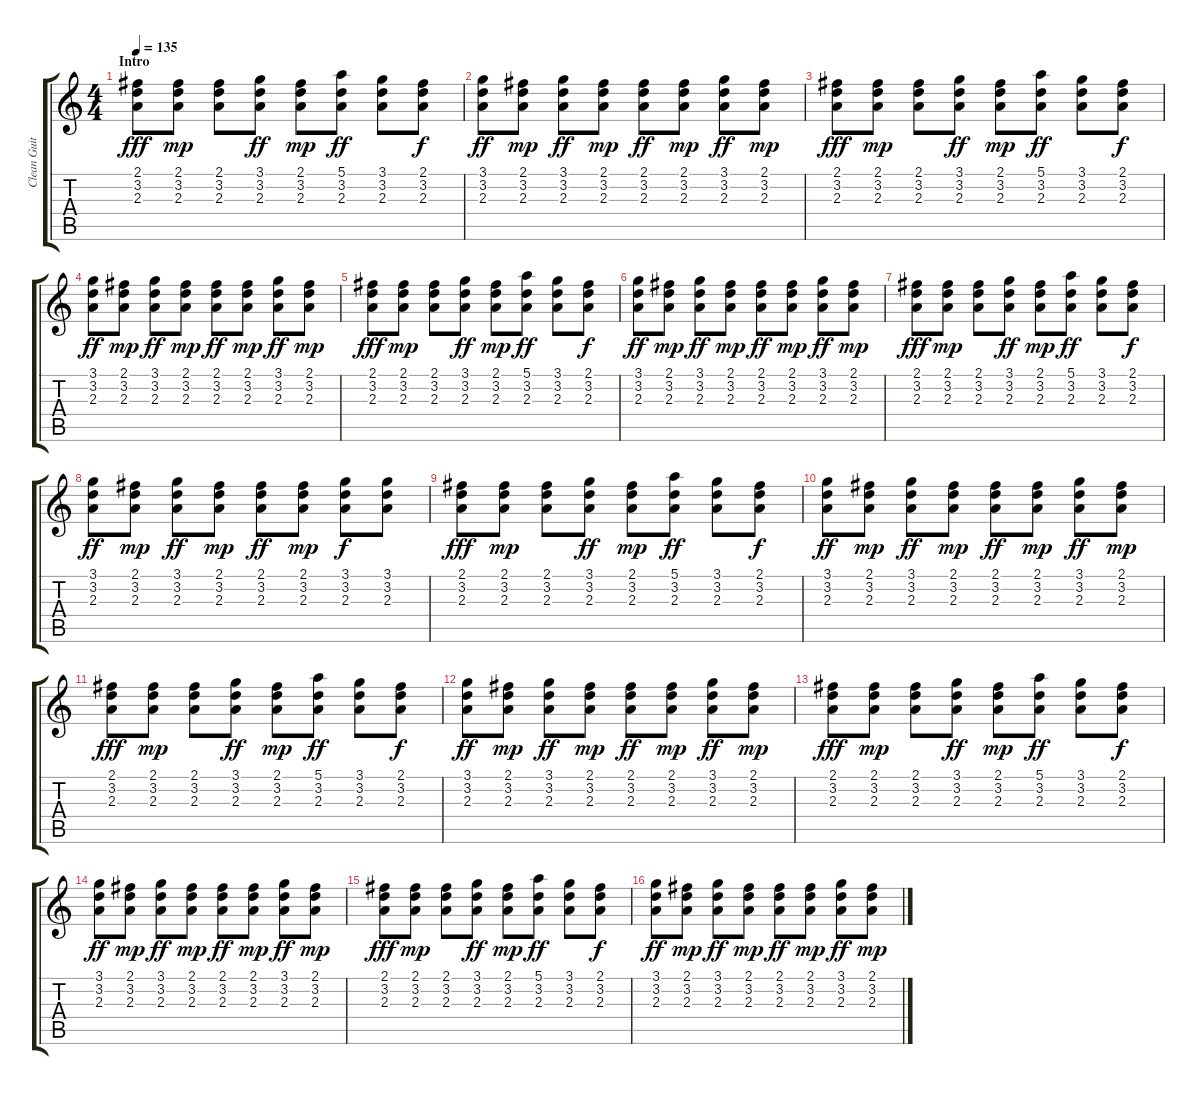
\track ("Clean Guitar " "Clean Guit") {instrument electricguitarclean}
\staff {score tabs}
\tuning (E4 B3 G3 D3 A2 E2) {hide}
\ts (4 4)
\section ("" "Intro")
\tempo 135
\clef g2
\ks c
(2.1 3.2 2.3).8{dy fff instrument electricguitarclean} (2.1 3.2 2.3).8{dy mp} (2.1 3.2 2.3).8 (3.1 3.2 2.3).8{dy ff} (2.1 3.2 2.3).8{dy mp} (5.1 3.2 2.3).8{dy ff} (3.1 3.2 2.3).8 (2.1 3.2 2.3).8{dy f} |
(3.1 3.2 2.3).8{dy ff} (2.1 3.2 2.3).8{dy mp} (3.1 3.2 2.3).8{dy ff} (2.1 3.2 2.3).8{dy mp} (2.1 3.2 2.3).8{dy ff} (2.1 3.2 2.3).8{dy mp} (3.1 3.2 2.3).8{dy ff} (2.1 3.2 2.3).8{dy mp} |
(2.1 3.2 2.3).8{dy fff} (2.1 3.2 2.3).8{dy mp} (2.1 3.2 2.3).8 (3.1 3.2 2.3).8{dy ff} (2.1 3.2 2.3).8{dy mp} (5.1 3.2 2.3).8{dy ff} (3.1 3.2 2.3).8 (2.1 3.2 2.3).8{dy f} |
(3.1 3.2 2.3).8{dy ff} (2.1 3.2 2.3).8{dy mp} (3.1 3.2 2.3).8{dy ff} (2.1 3.2 2.3).8{dy mp} (2.1 3.2 2.3).8{dy ff} (2.1 3.2 2.3).8{dy mp} (3.1 3.2 2.3).8{dy ff} (2.1 3.2 2.3).8{dy mp} |
(2.1 3.2 2.3).8{dy fff} (2.1 3.2 2.3).8{dy mp} (2.1 3.2 2.3).8 (3.1 3.2 2.3).8{dy ff} (2.1 3.2 2.3).8{dy mp} (5.1 3.2 2.3).8{dy ff} (3.1 3.2 2.3).8 (2.1 3.2 2.3).8{dy f} |
(3.1 3.2 2.3).8{dy ff} (2.1 3.2 2.3).8{dy mp} (3.1 3.2 2.3).8{dy ff} (2.1 3.2 2.3).8{dy mp} (2.1 3.2 2.3).8{dy ff} (2.1 3.2 2.3).8{dy mp} (3.1 3.2 2.3).8{dy ff} (2.1 3.2 2.3).8{dy mp} |
(2.1 3.2 2.3).8{dy fff} (2.1 3.2 2.3).8{dy mp} (2.1 3.2 2.3).8 (3.1 3.2 2.3).8{dy ff} (2.1 3.2 2.3).8{dy mp} (5.1 3.2 2.3).8{dy ff} (3.1 3.2 2.3).8 (2.1 3.2 2.3).8{dy f} |
(3.1 3.2 2.3).8{dy ff} (2.1 3.2 2.3).8{dy mp} (3.1 3.2 2.3).8{dy ff} (2.1 3.2 2.3).8{dy mp} (2.1 3.2 2.3).8{dy ff} (2.1 3.2 2.3).8{dy mp} (3.1 3.2 2.3).8{dy f} (3.1 3.2 2.3).8 |
(2.1 3.2 2.3).8{dy fff} (2.1 3.2 2.3).8{dy mp} (2.1 3.2 2.3).8 (3.1 3.2 2.3).8{dy ff} (2.1 3.2 2.3).8{dy mp} (5.1 3.2 2.3).8{dy ff} (3.1 3.2 2.3).8 (2.1 3.2 2.3).8{dy f} |
(3.1 3.2 2.3).8{dy ff} (2.1 3.2 2.3).8{dy mp} (3.1 3.2 2.3).8{dy ff} (2.1 3.2 2.3).8{dy mp} (2.1 3.2 2.3).8{dy ff} (2.1 3.2 2.3).8{dy mp} (3.1 3.2 2.3).8{dy ff} (2.1 3.2 2.3).8{dy mp} |
(2.1 3.2 2.3).8{dy fff} (2.1 3.2 2.3).8{dy mp} (2.1 3.2 2.3).8 (3.1 3.2 2.3).8{dy ff} (2.1 3.2 2.3).8{dy mp} (5.1 3.2 2.3).8{dy ff} (3.1 3.2 2.3).8 (2.1 3.2 2.3).8{dy f} |
(3.1 3.2 2.3).8{dy ff} (2.1 3.2 2.3).8{dy mp} (3.1 3.2 2.3).8{dy ff} (2.1 3.2 2.3).8{dy mp} (2.1 3.2 2.3).8{dy ff} (2.1 3.2 2.3).8{dy mp} (3.1 3.2 2.3).8{dy ff} (2.1 3.2 2.3).8{dy mp} |
(2.1 3.2 2.3).8{dy fff} (2.1 3.2 2.3).8{dy mp} (2.1 3.2 2.3).8 (3.1 3.2 2.3).8{dy ff} (2.1 3.2 2.3).8{dy mp} (5.1 3.2 2.3).8{dy ff} (3.1 3.2 2.3).8 (2.1 3.2 2.3).8{dy f} |
(3.1 3.2 2.3).8{dy ff} (2.1 3.2 2.3).8{dy mp} (3.1 3.2 2.3).8{dy ff} (2.1 3.2 2.3).8{dy mp} (2.1 3.2 2.3).8{dy ff} (2.1 3.2 2.3).8{dy mp} (3.1 3.2 2.3).8{dy ff} (2.1 3.2 2.3).8{dy mp} |
(2.1 3.2 2.3).8{dy fff} (2.1 3.2 2.3).8{dy mp} (2.1 3.2 2.3).8 (3.1 3.2 2.3).8{dy ff} (2.1 3.2 2.3).8{dy mp} (5.1 3.2 2.3).8{dy ff} (3.1 3.2 2.3).8 (2.1 3.2 2.3).8{dy f} |
(3.1 3.2 2.3).8{dy ff} (2.1 3.2 2.3).8{dy mp} (3.1 3.2 2.3).8{dy ff} (2.1 3.2 2.3).8{dy mp} (2.1 3.2 2.3).8{dy ff} (2.1 3.2 2.3).8{dy mp} (3.1 3.2 2.3).8{dy ff} (2.1 3.2 2.3).8{dy mp}
